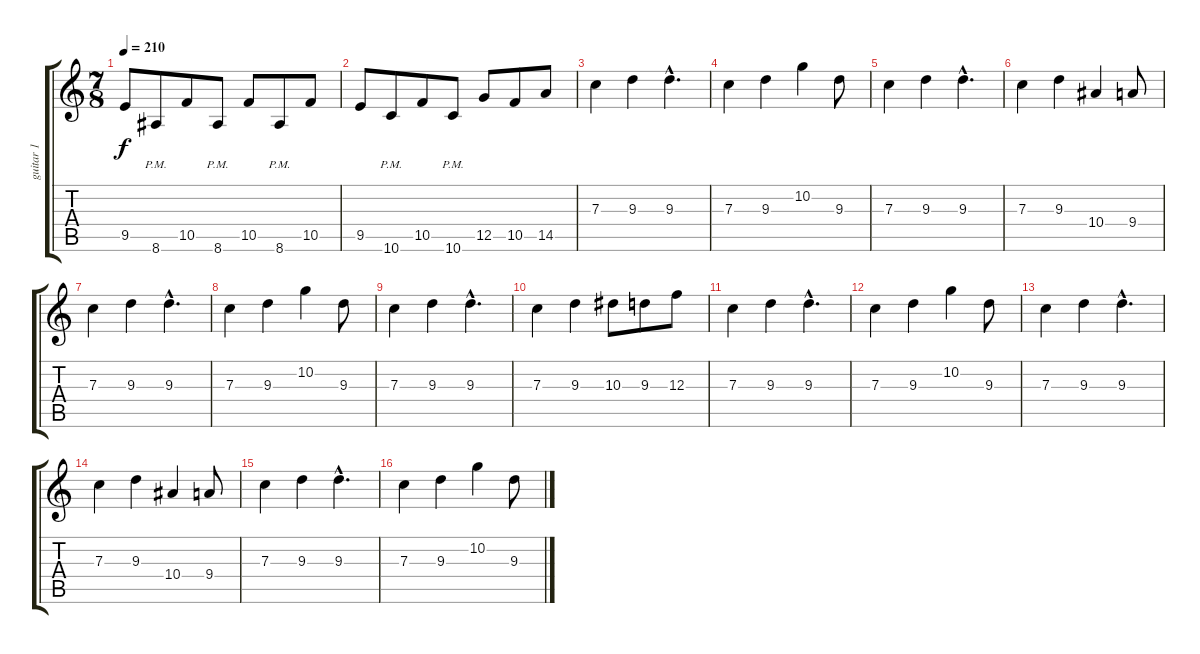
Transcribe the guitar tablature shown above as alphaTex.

\track ("guitar 1" "guitar 1") {instrument distortionguitar}
\staff {score tabs}
\tuning (D4 A3 F3 C3 G2 D2) {hide}
\ts (7 8)
\tempo 210
\clef g2
\ks c
9.5.8{dy f} 8.6{pm}.8 10.5.8 8.6{pm}.8 10.5.8 8.6{pm}.8 10.5.8 |
9.5.8 10.6{pm}.8 10.5.8 10.6{pm}.8 12.5.8 10.5.8 14.5.8 |
7.3.4 9.3.4 9.3{hac}.4{d} |
7.3.4 9.3.4 10.2.4 9.3.8 |
7.3.4 9.3.4 9.3{hac}.4{d} |
7.3.4 9.3.4 10.4.4 9.4.8 |
7.3.4 9.3.4 9.3{hac}.4{d} |
7.3.4 9.3.4 10.2.4 9.3.8 |
7.3.4 9.3.4 9.3{hac}.4{d} |
7.3.4 9.3.4 10.3.8 9.3.8 12.3.8 |
7.3.4 9.3.4 9.3{hac}.4{d} |
7.3.4 9.3.4 10.2.4 9.3.8 |
7.3.4 9.3.4 9.3{hac}.4{d} |
7.3.4 9.3.4 10.4.4 9.4.8 |
7.3.4 9.3.4 9.3{hac}.4{d} |
7.3.4 9.3.4 10.2.4 9.3.8
